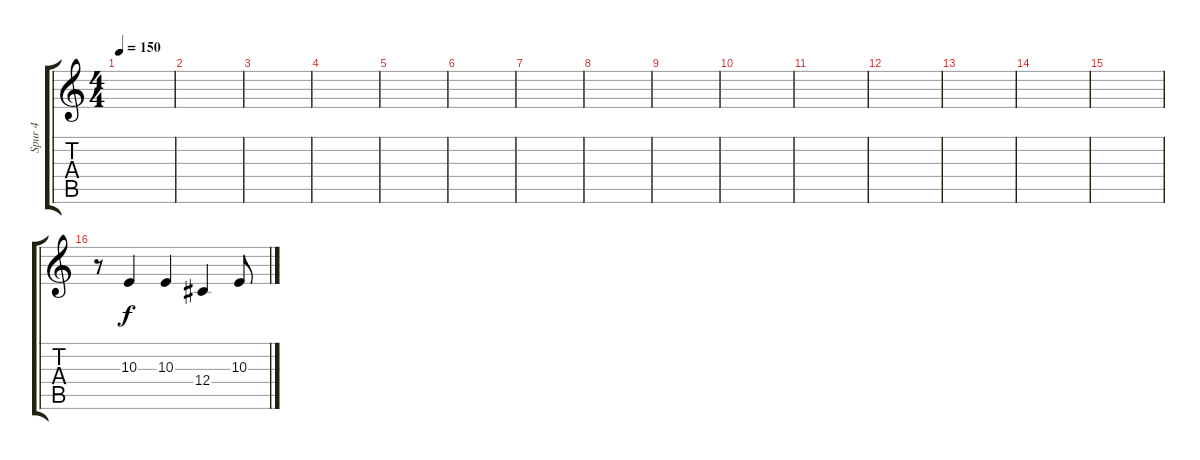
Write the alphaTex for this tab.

\track ("Spur 4" "Spur 4") {instrument violin}
\staff {score tabs}
\tuning (Eb4 Bb3 Gb3 Db3 Ab2 Eb2) {hide}
\ts (4 4)
\tempo 150
\clef g2
\ks c
|
|
|
|
|
|
|
|
|
|
|
|
|
|
|
r.8 10.3.4 10.3.4 12.4.4 10.3.8
